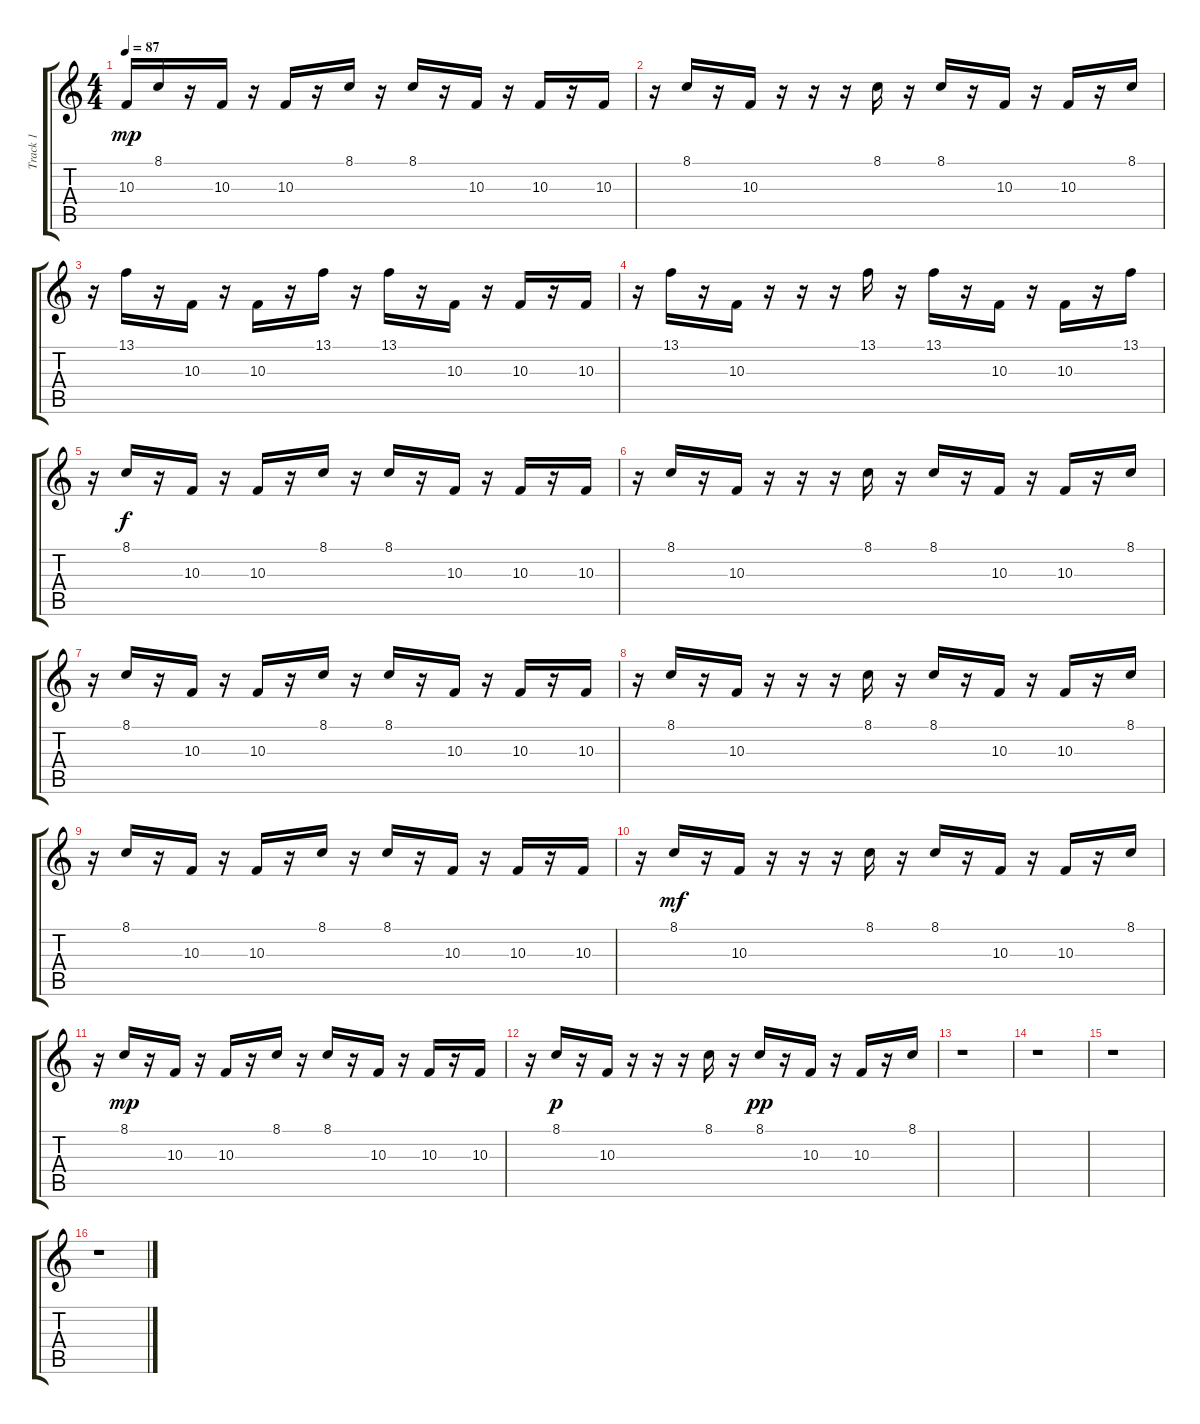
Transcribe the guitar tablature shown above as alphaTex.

\track ("Track 1" "Track 1") {instrument ocarina}
\staff {score tabs}
\tuning (E4 B3 G3 D3 A2 E2) {hide}
\ts (4 4)
\tempo 87
\clef g2
\ks c
10.3.16{dy mp} 8.1.16 r.16 10.3.16 r.16 10.3.16 r.16 8.1.16 r.16 8.1.16 r.16 10.3.16 r.16 10.3.16 r.16 10.3.16 |
r.16 8.1.16 r.16 10.3.16 r.16 r.16 r.16 8.1.16 r.16 8.1.16 r.16 10.3.16 r.16 10.3.16 r.16 8.1.16 |
r.16 13.1.16 r.16 10.3.16 r.16 10.3.16 r.16 13.1.16 r.16 13.1.16 r.16 10.3.16 r.16 10.3.16 r.16 10.3.16 |
r.16 13.1.16 r.16 10.3.16 r.16 r.16 r.16 13.1.16 r.16 13.1.16 r.16 10.3.16 r.16 10.3.16 r.16 13.1.16 |
r.16 8.1.16{dy f} r.16 10.3.16 r.16 10.3.16 r.16 8.1.16 r.16 8.1.16 r.16 10.3.16 r.16 10.3.16 r.16 10.3.16 |
r.16 8.1.16 r.16 10.3.16 r.16 r.16 r.16 8.1.16 r.16 8.1.16 r.16 10.3.16 r.16 10.3.16 r.16 8.1.16 |
r.16 8.1.16 r.16 10.3.16 r.16 10.3.16 r.16 8.1.16 r.16 8.1.16 r.16 10.3.16 r.16 10.3.16 r.16 10.3.16 |
r.16 8.1.16 r.16 10.3.16 r.16 r.16 r.16 8.1.16 r.16 8.1.16 r.16 10.3.16 r.16 10.3.16 r.16 8.1.16 |
r.16 8.1.16 r.16 10.3.16 r.16 10.3.16 r.16 8.1.16 r.16 8.1.16 r.16 10.3.16 r.16 10.3.16 r.16 10.3.16 |
r.16 8.1.16{dy mf} r.16 10.3.16 r.16 r.16 r.16 8.1.16 r.16 8.1.16 r.16 10.3.16 r.16 10.3.16 r.16 8.1.16 |
r.16 8.1.16{dy mp} r.16 10.3.16 r.16 10.3.16 r.16 8.1.16 r.16 8.1.16 r.16 10.3.16 r.16 10.3.16 r.16 10.3.16 |
r.16 8.1.16{dy p} r.16 10.3.16 r.16 r.16 r.16 8.1.16 r.16 8.1.16{dy pp} r.16 10.3.16 r.16 10.3.16 r.16 8.1.16 |
r.1 |
r.1 |
r.1 |
r.1
